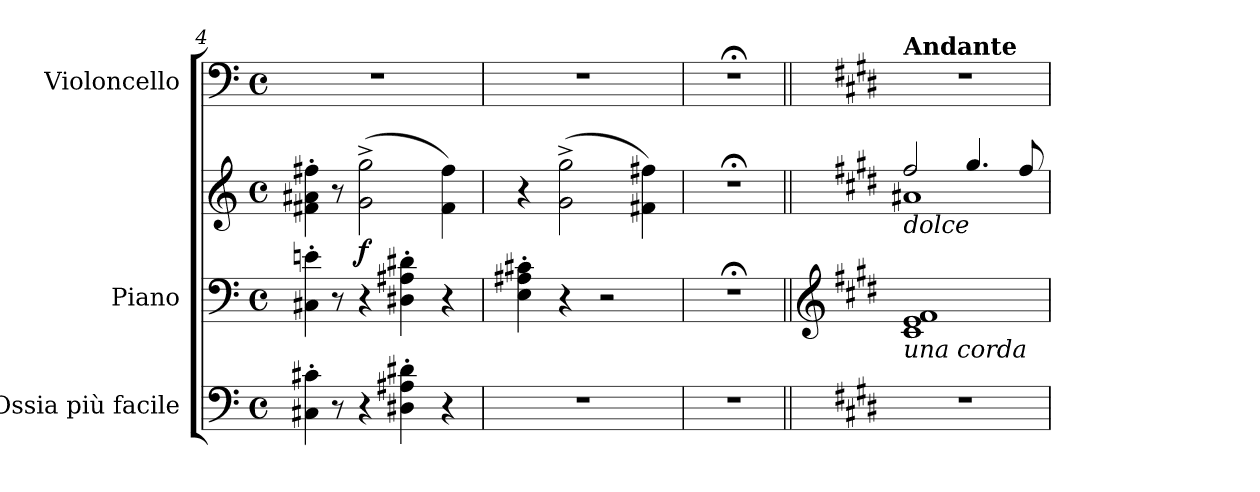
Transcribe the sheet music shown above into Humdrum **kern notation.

**kern	**kern	**kern	**dynam	**kern
*part3	*part2	*part2	*part2	*part1
*staff4	*staff3	*staff2	*staff2/3	*staff1
*I"Ossia più facile	*I"Piano	*	*	*I"Violoncello
*	*I'Pno	*	*	*I'Vc
*clefF4	*clefF4	*clefG2	*	*clefF4
*k[]	*k[]	*k[]	*	*k[]
*M4/4	*M4/4	*M4/4	*	*M4/4
*met(c)	*met(c)	*met(c)	*	*met(c)
=4	=4	=4	=4	=4
8C#X\' 8c#X\'J	8C#X\' 8en\'J	8f#X\' 8a#X\' 8ff#X\'J	.	1r
8r	8r	8r	.	.
!	!	!	!LO:DY:b	!
4r	4r	(2g\^ 2gg\^	f	.
4D#X\' 4A#X\' 4d#X\'	4D#X\' 4A#X\' 4d#X\'	.	.	.
4r	4r	4f#\ 4ff#\)	.	.
!!LO:LB:g=z
=5	=5	=5	=5	=5
1r	4E\' 4A#X\' 4c#X\'	4r	.	1r
.	4r	(2g\^ 2gg\^	.	.
.	2r	.	.	.
.	.	4f#X\ 4ff#X\)	.	.
=6	=6	=6	=6	=6
1r	1r;<	1r;<	.	1r;<
=7||	=7||	=7||	=7||	=7||
*	*clefG2	*	*	*
*k[f#c#g#d#]	*k[f#c#g#d#]	*k[f#c#g#d#]	*	*k[f#c#g#d#]
*	*	*^	*	*
!	!	!	!	!	!LO:TX:a:B:t=Andante
!	!	!LO:TX:b:i:t=dolce	!	!	!
!	!LO:TX:b:i:t=una corda	!	!	!	!
1r	1c# 1e 1f#	2ff#/	1a#X	.	1r
.	.	4.gg#/	.	.	.
.	.	8ff#/	.	.	.
*	*	*v	*v	*	*
=	=	=	=	=
*-	*-	*-	*-	*-
